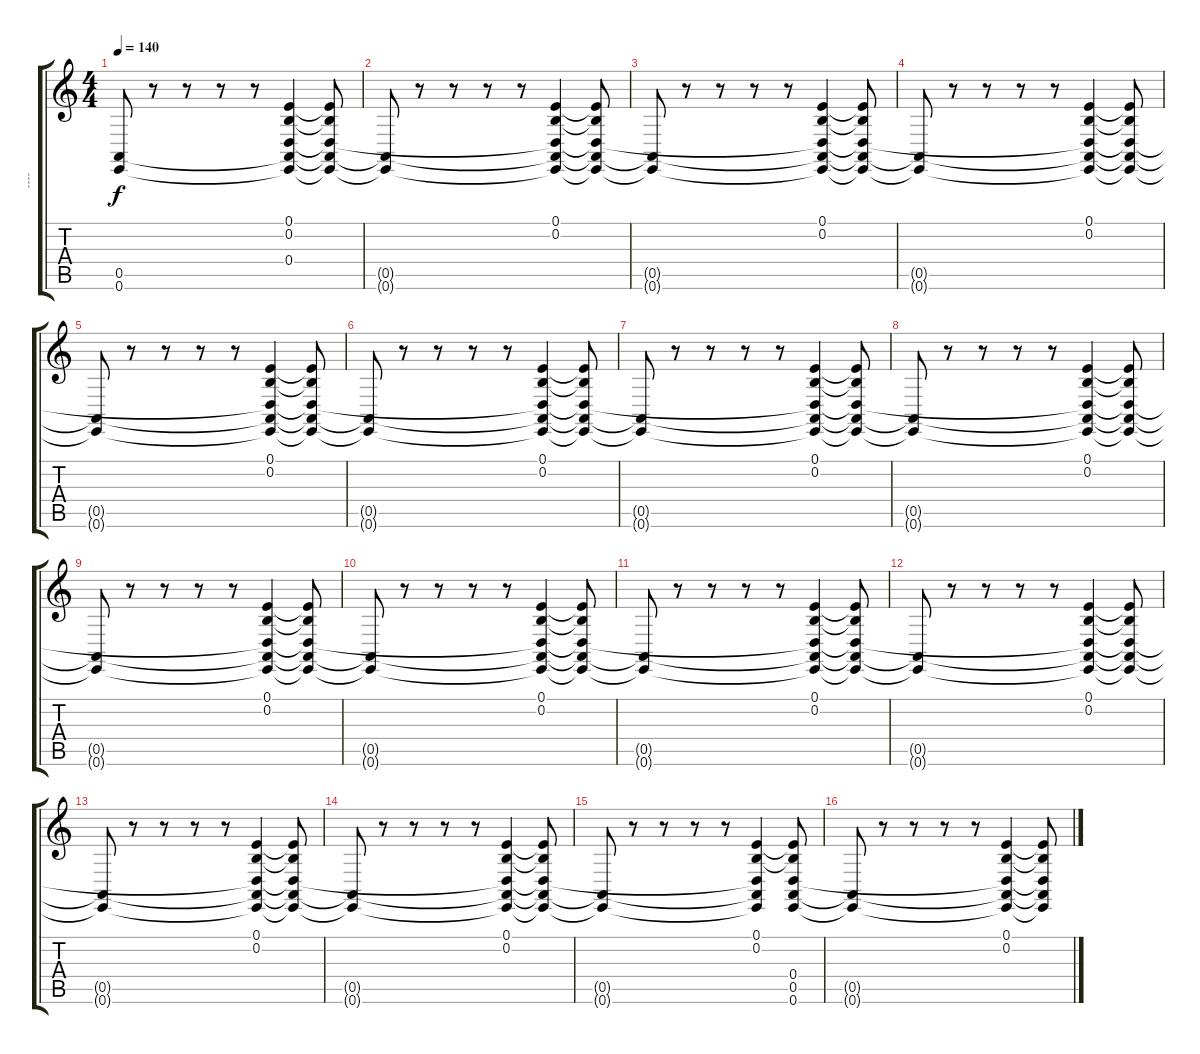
\track ("----" "----") {instrument applause}
\staff {score tabs}
\tuning (E4 B3 G3 D3 A2 E2) {hide}
\ts (4 4)
\tempo 140
\clef g2
\ks c
(0.5{t} 0.6{t}).8{dy f volume 6} r.8{volume 10} r.8 r.8 r.8 (0.1 0.2 0.4{t} 0.5{t} 0.6{t}).4{volume 6} (0.1{t} 0.2{t} 0.4{t} 0.5{t} 0.6{t}).8 |
(0.5{t} 0.6{t}).8{volume 6} r.8{volume 10} r.8 r.8 r.8 (0.1 0.2 0.4{t} 0.5{t} 0.6{t}).4{volume 6} (0.1{t} 0.2{t} 0.4{t} 0.5{t} 0.6{t}).8 |
(0.5{t} 0.6{t}).8{volume 6} r.8{volume 10} r.8 r.8 r.8 (0.1 0.2 0.4{t} 0.5{t} 0.6{t}).4{volume 6} (0.1{t} 0.2{t} 0.4{t} 0.5{t} 0.6{t}).8 |
(0.5{t} 0.6{t}).8{volume 6} r.8{volume 10} r.8 r.8 r.8 (0.1 0.2 0.4{t} 0.5{t} 0.6{t}).4{volume 6} (0.1{t} 0.2{t} 0.4{t} 0.5{t} 0.6{t}).8 |
(0.5{t} 0.6{t}).8{volume 6} r.8{volume 10} r.8 r.8 r.8 (0.1 0.2 0.4{t} 0.5{t} 0.6{t}).4{volume 6} (0.1{t} 0.2{t} 0.4{t} 0.5{t} 0.6{t}).8 |
(0.5{t} 0.6{t}).8{volume 6} r.8{volume 10} r.8 r.8 r.8 (0.1 0.2 0.4{t} 0.5{t} 0.6{t}).4{volume 6} (0.1{t} 0.2{t} 0.4{t} 0.5{t} 0.6{t}).8 |
(0.5{t} 0.6{t}).8{volume 6} r.8{volume 10} r.8 r.8 r.8 (0.1 0.2 0.4{t} 0.5{t} 0.6{t}).4{volume 6} (0.1{t} 0.2{t} 0.4{t} 0.5{t} 0.6{t}).8 |
(0.5{t} 0.6{t}).8{volume 6} r.8{volume 10} r.8 r.8 r.8 (0.1 0.2 0.4{t} 0.5{t} 0.6{t}).4{volume 6} (0.1{t} 0.2{t} 0.4{t} 0.5{t} 0.6{t}).8 |
(0.5{t} 0.6{t}).8{volume 6} r.8{volume 10} r.8 r.8 r.8 (0.1 0.2 0.4{t} 0.5{t} 0.6{t}).4{volume 6} (0.1{t} 0.2{t} 0.4{t} 0.5{t} 0.6{t}).8 |
(0.5{t} 0.6{t}).8{volume 6} r.8{volume 10} r.8 r.8 r.8 (0.1 0.2 0.4{t} 0.5{t} 0.6{t}).4{volume 6} (0.1{t} 0.2{t} 0.4{t} 0.5{t} 0.6{t}).8 |
(0.5{t} 0.6{t}).8{volume 6} r.8{volume 10} r.8 r.8 r.8 (0.1 0.2 0.4{t} 0.5{t} 0.6{t}).4{volume 6} (0.1{t} 0.2{t} 0.4{t} 0.5{t} 0.6{t}).8 |
(0.5{t} 0.6{t}).8{volume 6} r.8{volume 10} r.8 r.8 r.8 (0.1 0.2 0.4{t} 0.5{t} 0.6{t}).4{volume 6} (0.1{t} 0.2{t} 0.4{t} 0.5{t} 0.6{t}).8 |
(0.5{t} 0.6{t}).8{volume 6} r.8{volume 10} r.8 r.8 r.8 (0.1 0.2 0.4{t} 0.5{t} 0.6{t}).4{volume 6} (0.1{t} 0.2{t} 0.4{t} 0.5{t} 0.6{t}).8 |
(0.5{t} 0.6{t}).8{volume 6} r.8{volume 10} r.8 r.8 r.8 (0.1 0.2 0.4{t} 0.5{t} 0.6{t}).4{volume 6} (0.1{t} 0.2{t} 0.4{t} 0.5{t} 0.6{t}).8 |
(0.5{t} 0.6{t}).8{volume 6} r.8{volume 10} r.8 r.8 r.8 (0.1 0.2 0.4{t} 0.5{t} 0.6{t}).4{volume 6} (0.1{t} 0.2{t} 0.4 0.5 0.6).8 |
(0.5{t} 0.6{t}).8{volume 6} r.8{volume 10} r.8 r.8 r.8 (0.1 0.2 0.4{t} 0.5{t} 0.6{t}).4{volume 6} (0.1{t} 0.2{t} 0.4{t} 0.5{t} 0.6{t}).8
